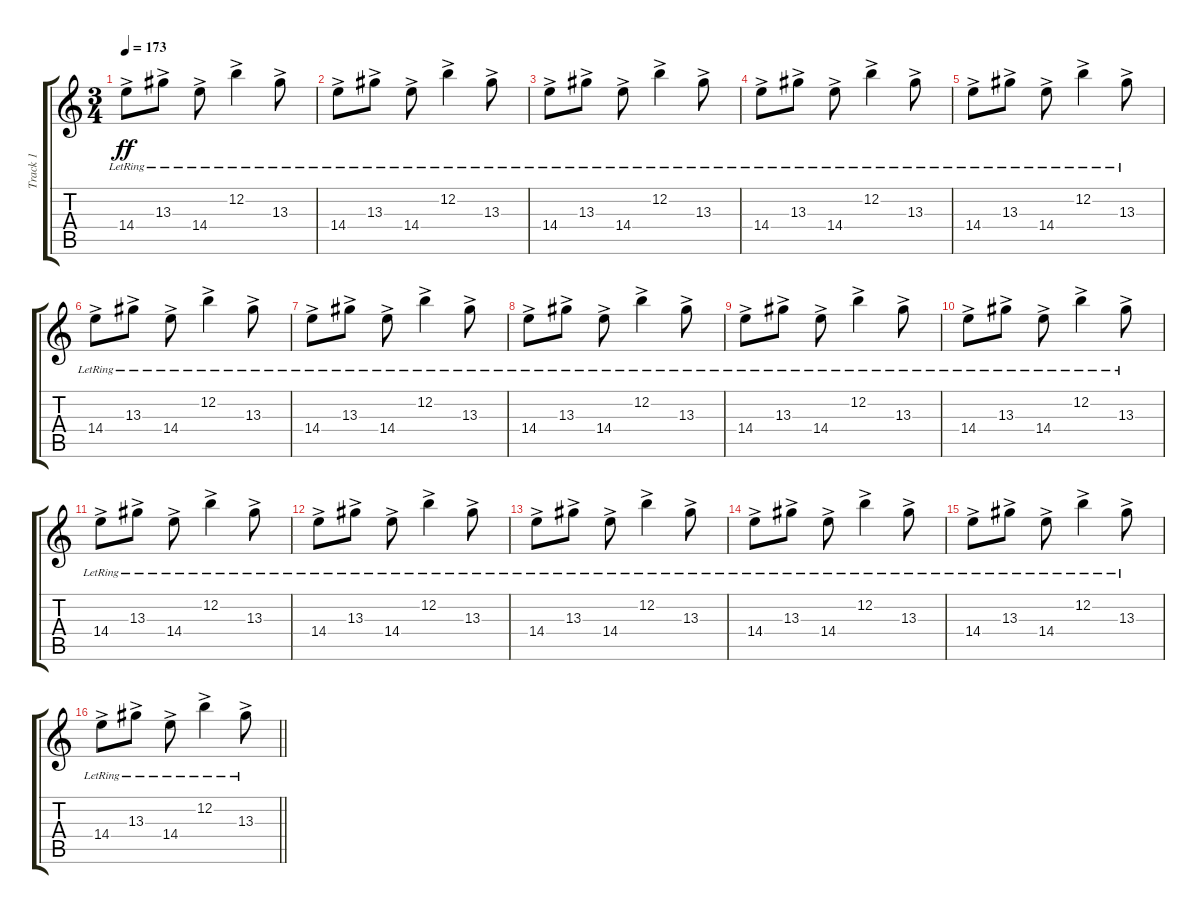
\track ("Track 1" "Track 1") {instrument electricguitarclean}
\staff {score tabs}
\tuning (E4 B3 G3 D3 A2 E2) {hide}
\ts (3 4)
\tempo 173
\clef g2
\ks c
14.4{ac lr}.8{dy ff} 13.3{ac lr}.8 14.4{ac lr}.8 12.2{ac lr}.4 13.3{ac lr}.8 |
14.4{ac lr}.8 13.3{ac lr}.8 14.4{ac lr}.8 12.2{ac lr}.4 13.3{ac lr}.8 |
14.4{ac lr}.8 13.3{ac lr}.8 14.4{ac lr}.8 12.2{ac lr}.4 13.3{ac lr}.8 |
14.4{ac lr}.8 13.3{ac lr}.8 14.4{ac lr}.8 12.2{ac lr}.4 13.3{ac lr}.8 |
14.4{ac lr}.8 13.3{ac lr}.8 14.4{ac lr}.8 12.2{ac lr}.4 13.3{ac lr}.8 |
14.4{ac lr}.8 13.3{ac lr}.8 14.4{ac lr}.8 12.2{ac lr}.4 13.3{ac lr}.8 |
14.4{ac lr}.8 13.3{ac lr}.8 14.4{ac lr}.8 12.2{ac lr}.4 13.3{ac lr}.8 |
14.4{ac lr}.8 13.3{ac lr}.8 14.4{ac lr}.8 12.2{ac lr}.4 13.3{ac lr}.8 |
14.4{ac lr}.8 13.3{ac lr}.8 14.4{ac lr}.8 12.2{ac lr}.4 13.3{ac lr}.8 |
14.4{ac lr}.8 13.3{ac lr}.8 14.4{ac lr}.8 12.2{ac lr}.4 13.3{ac lr}.8 |
14.4{ac lr}.8 13.3{ac lr}.8 14.4{ac lr}.8 12.2{ac lr}.4 13.3{ac lr}.8 |
14.4{ac lr}.8 13.3{ac lr}.8 14.4{ac lr}.8 12.2{ac lr}.4 13.3{ac lr}.8 |
14.4{ac lr}.8 13.3{ac lr}.8 14.4{ac lr}.8 12.2{ac lr}.4 13.3{ac lr}.8 |
14.4{ac lr}.8 13.3{ac lr}.8 14.4{ac lr}.8 12.2{ac lr}.4 13.3{ac lr}.8 |
14.4{ac lr}.8 13.3{ac lr}.8 14.4{ac lr}.8 12.2{ac lr}.4 13.3{ac lr}.8 |
\barLineRight lightlight
14.4{ac lr}.8 13.3{ac lr}.8 14.4{ac lr}.8 12.2{ac lr}.4 13.3{ac lr}.8
